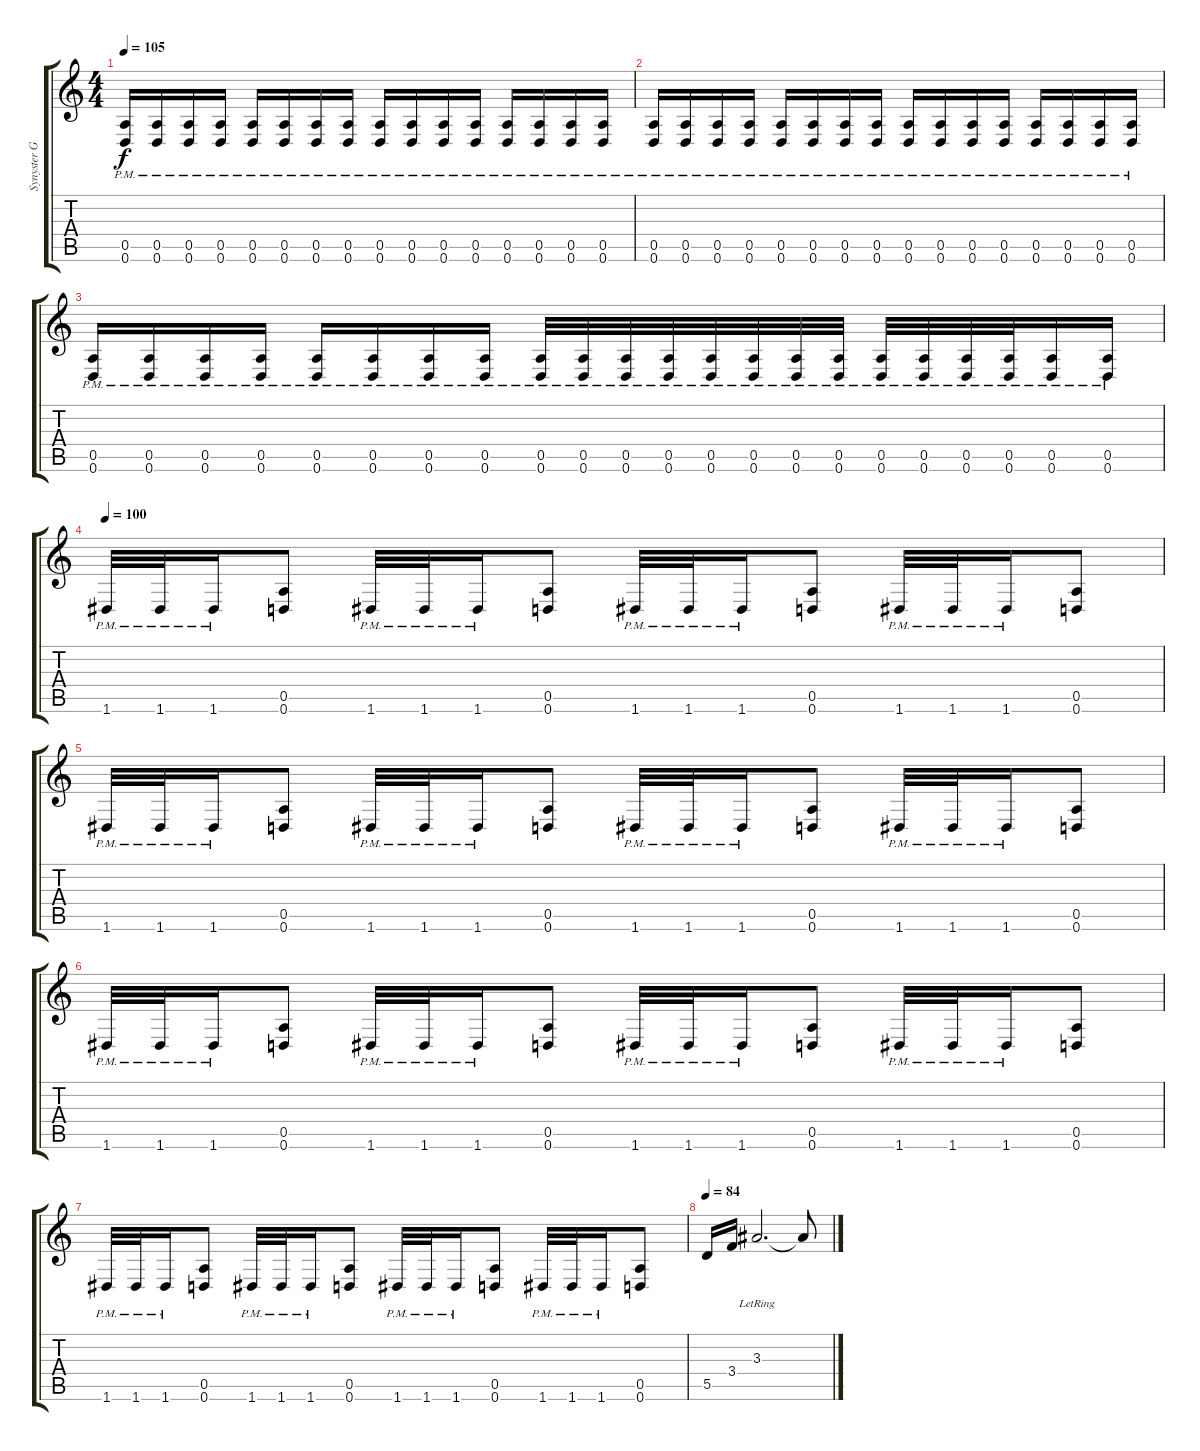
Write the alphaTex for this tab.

\track ("Synyster Gates" "Synyster G") {instrument distortionguitar}
\staff {score tabs}
\tuning (E4 B3 G3 D3 A2 D2) {hide}
\ts (4 4)
\tempo 105
\clef g2
\ks c
(0.5{pm} 0.6{pm}).16{dy f} (0.5{pm} 0.6{pm}).16 (0.5{pm} 0.6{pm}).16 (0.5{pm} 0.6{pm}).16 (0.5{pm} 0.6{pm}).16 (0.5{pm} 0.6{pm}).16 (0.5{pm} 0.6{pm}).16 (0.5{pm} 0.6{pm}).16 (0.5{pm} 0.6{pm}).16 (0.5{pm} 0.6{pm}).16 (0.5{pm} 0.6{pm}).16 (0.5{pm} 0.6{pm}).16 (0.5{pm} 0.6{pm}).16 (0.5{pm} 0.6{pm}).16 (0.5{pm} 0.6{pm}).16 (0.5{pm} 0.6{pm}).16 |
(0.5{pm} 0.6{pm}).16 (0.5{pm} 0.6{pm}).16 (0.5{pm} 0.6{pm}).16 (0.5{pm} 0.6{pm}).16 (0.5{pm} 0.6{pm}).16 (0.5{pm} 0.6{pm}).16 (0.5{pm} 0.6{pm}).16 (0.5{pm} 0.6{pm}).16 (0.5{pm} 0.6{pm}).16 (0.5{pm} 0.6{pm}).16 (0.5{pm} 0.6{pm}).16 (0.5{pm} 0.6{pm}).16 (0.5{pm} 0.6{pm}).16 (0.5{pm} 0.6{pm}).16 (0.5{pm} 0.6{pm}).16 (0.5{pm} 0.6{pm}).16 |
(0.5{pm} 0.6{pm}).16 (0.5{pm} 0.6{pm}).16 (0.5{pm} 0.6{pm}).16 (0.5{pm} 0.6{pm}).16 (0.5{pm} 0.6{pm}).16 (0.5{pm} 0.6{pm}).16 (0.5{pm} 0.6{pm}).16 (0.5{pm} 0.6{pm}).16 (0.5{pm} 0.6{pm}).32 (0.5{pm} 0.6{pm}).32 (0.5{pm} 0.6{pm}).32 (0.5{pm} 0.6{pm}).32 (0.5{pm} 0.6{pm}).32 (0.5{pm} 0.6{pm}).32 (0.5{pm} 0.6{pm}).32 (0.5{pm} 0.6{pm}).32 (0.5{pm} 0.6{pm}).32 (0.5{pm} 0.6{pm}).32 (0.5{pm} 0.6{pm}).32 (0.5{pm} 0.6{pm}).32 (0.5{pm} 0.6{pm}).16 (0.5{pm} 0.6{pm}).16 |
\tempo 100
1.6{pm}.32 1.6{pm}.32 1.6{pm}.16 (0.5 0.6).8 1.6{pm}.32 1.6{pm}.32 1.6{pm}.16 (0.5 0.6).8 1.6{pm}.32 1.6{pm}.32 1.6{pm}.16 (0.5 0.6).8 1.6{pm}.32 1.6{pm}.32 1.6{pm}.16 (0.5 0.6).8 |
1.6{pm}.32 1.6{pm}.32 1.6{pm}.16 (0.5 0.6).8 1.6{pm}.32 1.6{pm}.32 1.6{pm}.16 (0.5 0.6).8 1.6{pm}.32 1.6{pm}.32 1.6{pm}.16 (0.5 0.6).8 1.6{pm}.32 1.6{pm}.32 1.6{pm}.16 (0.5 0.6).8 |
1.6{pm}.32 1.6{pm}.32 1.6{pm}.16 (0.5 0.6).8 1.6{pm}.32 1.6{pm}.32 1.6{pm}.16 (0.5 0.6).8 1.6{pm}.32 1.6{pm}.32 1.6{pm}.16 (0.5 0.6).8 1.6{pm}.32 1.6{pm}.32 1.6{pm}.16 (0.5 0.6).8 |
1.6{pm}.32 1.6{pm}.32 1.6{pm}.16 (0.5 0.6).8 1.6{pm}.32 1.6{pm}.32 1.6{pm}.16 (0.5 0.6).8 1.6{pm}.32 1.6{pm}.32 1.6{pm}.16 (0.5 0.6).8 1.6{pm}.32 1.6{pm}.32 1.6{pm}.16 (0.5 0.6).8 |
\tempo 84
5.5.16{instrument electricguitarjazz} 3.4.16 3.3{lr}.2{d} 3.3{t}.8
